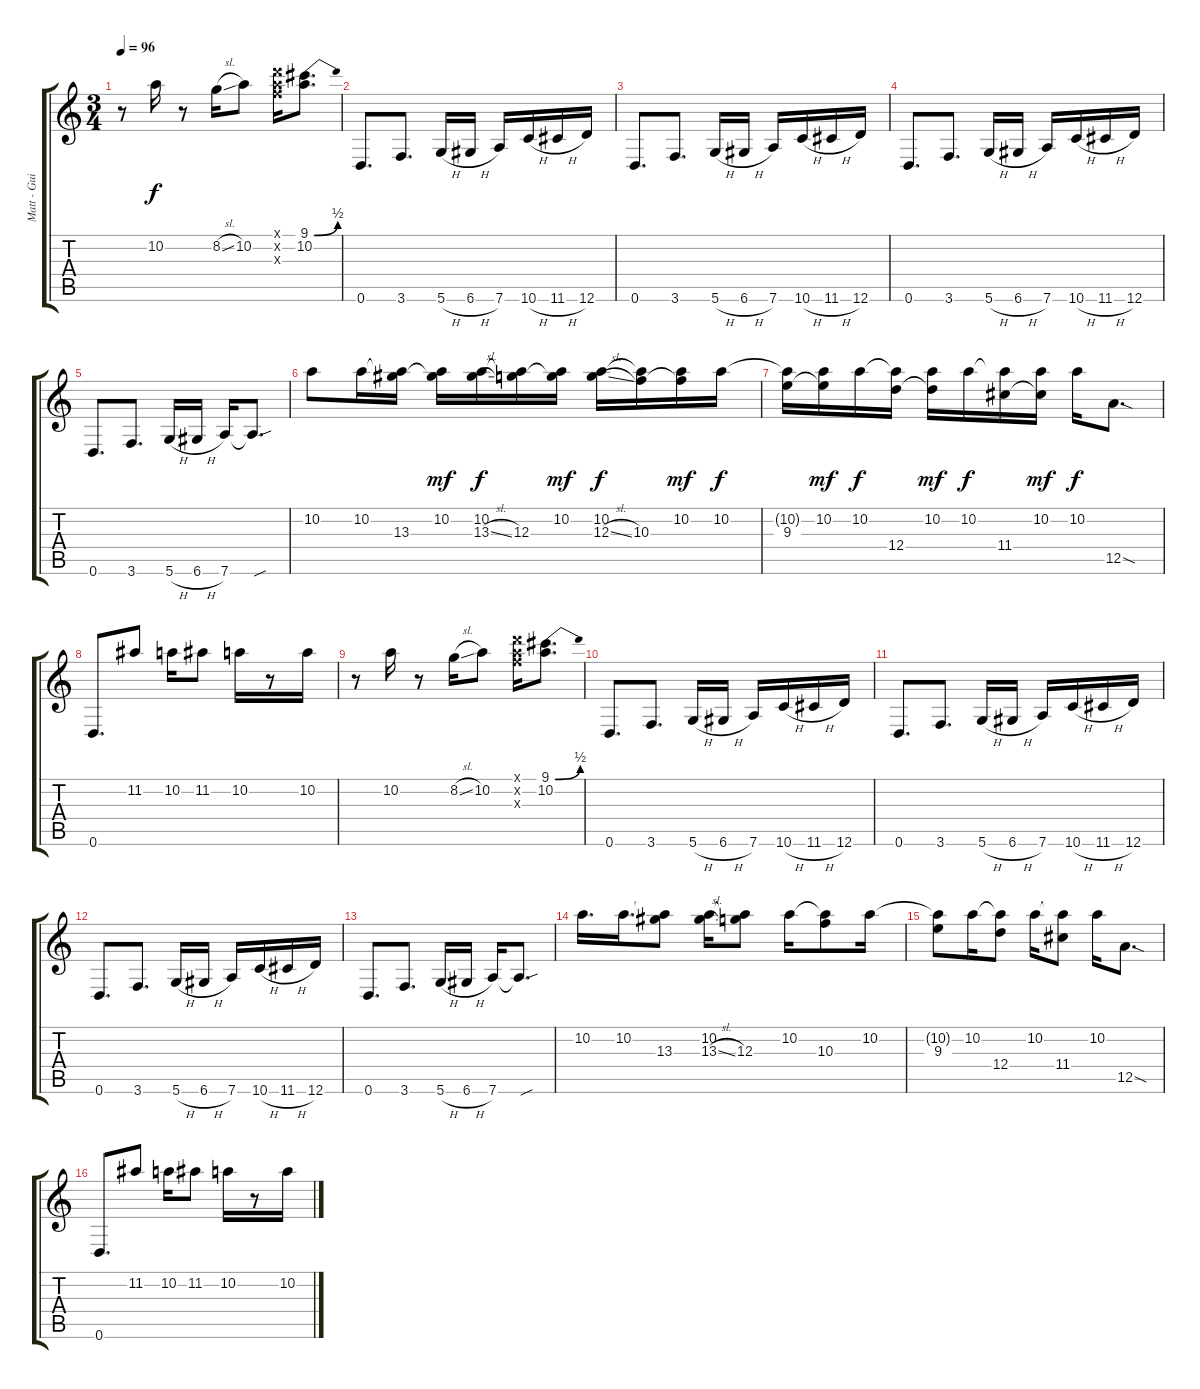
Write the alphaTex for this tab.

\track ("Matt - Guitar" "Matt - Gui") {instrument distortionguitar}
\staff {score tabs}
\tuning (E4 B3 G3 D3 A2 D2) {hide}
\ts (3 4)
\tempo 96
\clef g2
\ks c
r.8{dy f} 10.2.16 r.8 8.2{sl}.16 10.2.8 (10.1{x} 10.2{x} 10.3{x}).16 (9.1{be (bend 0 0 60 2)} 10.2).8{d} |
0.6.8{d} 3.6.8{d} 5.6{h}.16 6.6{h}.16 7.6.16 10.6{h}.16 11.6{h}.16 12.6.16 |
0.6.8{d} 3.6.8{d} 5.6{h}.16 6.6{h}.16 7.6.16 10.6{h}.16 11.6{h}.16 12.6.16 |
0.6.8{d} 3.6.8{d} 5.6{h}.16 6.6{h}.16 7.6.16 10.6{h}.16 11.6{h}.16 12.6.16 |
0.6.8{d} 3.6.8{d} 5.6{h}.16 6.6{h}.16 7.6.16 7.6{sou t}.8{d} |
10.2.8 10.2.16 (10.2{t} 13.3).16 (10.2 13.3{t}).16{dy mf} (10.2 13.3{sl}).16{dy f} (10.2{t} 12.3).16 (10.2 12.3{t}).16{dy mf} (10.2 12.3{sl}).16{dy f} (10.2{t} 10.3).16 (10.2 10.3{t}).16{dy mf} 10.2.16{dy f} |
(10.2{t} 9.3).16 (10.2 9.3{t}).16{dy mf} 10.2.16{dy f} (10.2{t} 12.4).16 (10.2 12.4{t}).16{dy mf} 10.2.16{dy f} (10.2{t} 11.4).16 (10.2 11.4{t}).16{dy mf} 10.2.16{dy f} 12.5{sod}.8{d} |
0.6.8{d} 11.2.8 10.2.16 11.2.8 10.2.16 r.8 10.2.16 |
r.8 10.2.16 r.8 8.2{sl}.16 10.2.8 (10.1{x} 10.2{x} 10.3{x}).16 (9.1{be (bend 0 0 60 2)} 10.2).8{d} |
0.6.8{d} 3.6.8{d} 5.6{h}.16 6.6{h}.16 7.6.16 10.6{h}.16 11.6{h}.16 12.6.16 |
0.6.8{d} 3.6.8{d} 5.6{h}.16 6.6{h}.16 7.6.16 10.6{h}.16 11.6{h}.16 12.6.16 |
0.6.8{d} 3.6.8{d} 5.6{h}.16 6.6{h}.16 7.6.16 10.6{h}.16 11.6{h}.16 12.6.16 |
0.6.8{d} 3.6.8{d} 5.6{h}.16 6.6{h}.16 7.6.16 7.6{sou t}.8{d} |
10.2.16{d} 10.2.16{d} (10.2{t} 13.3).8 (10.2 13.3{sl}).16 (10.2{t} 12.3).8 10.2.16 (10.2{t} 10.3).8 10.2.16 |
(10.2{t} 9.3).8 10.2.16 (10.2{t} 12.4).8 10.2.16 (10.2{t} 11.4).8 10.2.16 12.5{sod}.8{d} |
0.6.8{d} 11.2.8 10.2.16 11.2.8 10.2.16 r.8 10.2.16
